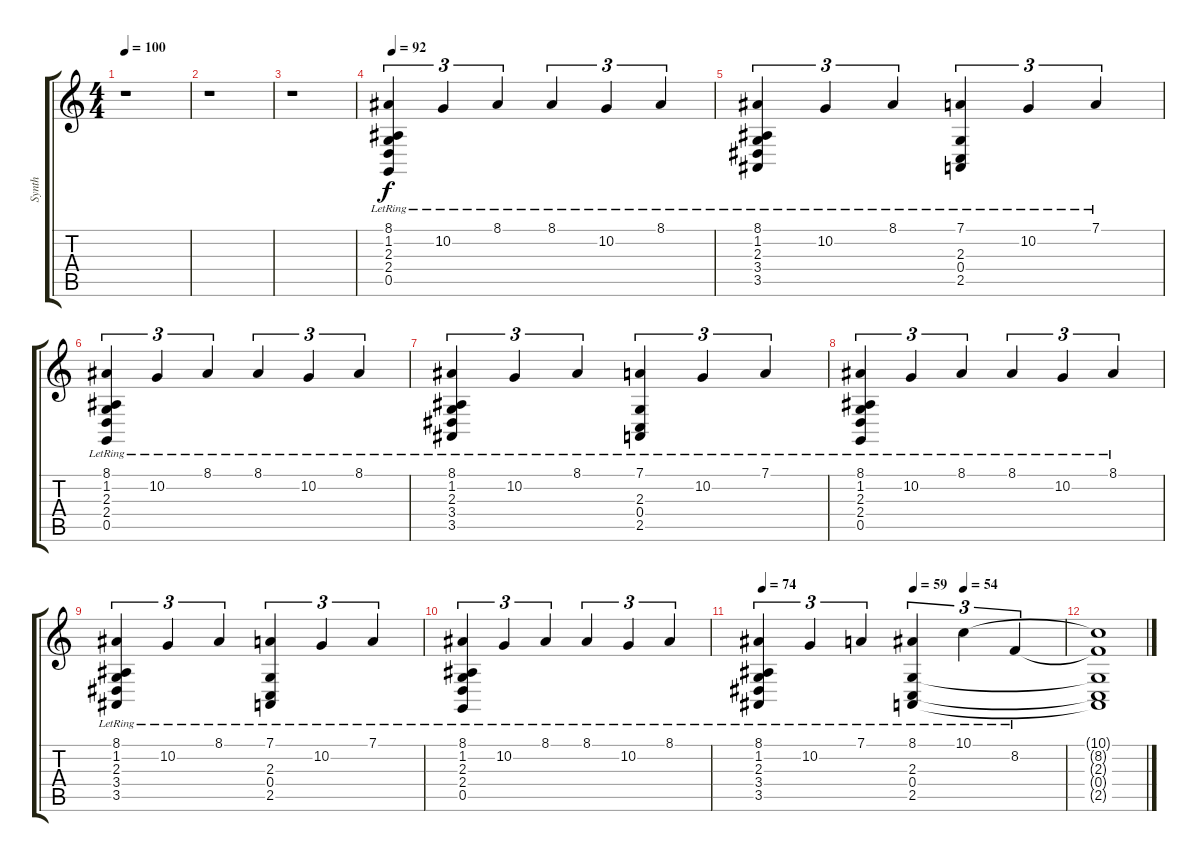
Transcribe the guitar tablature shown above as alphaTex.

\track ("Synth" "Synth") {instrument churchorgan}
\staff {score tabs}
\tuning (D4 A3 F3 C3 G2 D2) {hide}
\ts (4 4)
\tempo 100
\clef g2
\ks c
r.1{dy f} |
r.1 |
r.1 |
\tempo 92
(8.1{lr} 1.2{lr} 2.3{lr} 2.4{lr} 0.5{lr}).4{tu (3 2)} 10.2{lr}.4{tu (3 2)} 8.1{lr}.4{tu (3 2)} 8.1{lr}.4{tu (3 2)} 10.2{lr}.4{tu (3 2)} 8.1{lr}.4{tu (3 2)} |
(8.1{lr} 1.2 2.3{lr} 3.4{lr} 3.5{lr}).4{tu (3 2)} 10.2{lr}.4{tu (3 2)} 8.1{lr}.4{tu (3 2)} (7.1{lr} 2.3{lr} 0.4{lr} 2.5{lr}).4{tu (3 2)} 10.2{lr}.4{tu (3 2)} 7.1{lr}.4{tu (3 2)} |
(8.1 1.2{lr} 2.3{lr} 2.4{lr} 0.5{lr}).4{tu (3 2)} 10.2{lr}.4{tu (3 2)} 8.1{lr}.4{tu (3 2)} 8.1{lr}.4{tu (3 2)} 10.2{lr}.4{tu (3 2)} 8.1{lr}.4{tu (3 2)} |
(8.1{lr} 1.2{lr} 2.3{lr} 3.4{lr} 3.5{lr}).4{tu (3 2)} 10.2{lr}.4{tu (3 2)} 8.1{lr}.4{tu (3 2)} (7.1{lr} 2.3{lr} 0.4{lr} 2.5{lr}).4{tu (3 2)} 10.2{lr}.4{tu (3 2)} 7.1{lr}.4{tu (3 2)} |
(8.1 1.2{lr} 2.3{lr} 2.4{lr} 0.5{lr}).4{tu (3 2)} 10.2{lr}.4{tu (3 2)} 8.1{lr}.4{tu (3 2)} 8.1{lr}.4{tu (3 2)} 10.2{lr}.4{tu (3 2)} 8.1{lr}.4{tu (3 2)} |
(8.1{lr} 1.2{lr} 2.3{lr} 3.4{lr} 3.5{lr}).4{tu (3 2)} 10.2{lr}.4{tu (3 2)} 8.1{lr}.4{tu (3 2)} (7.1{lr} 2.3{lr} 0.4{lr} 2.5{lr}).4{tu (3 2)} 10.2{lr}.4{tu (3 2)} 7.1{lr}.4{tu (3 2)} |
(8.1 1.2{lr} 2.3{lr} 2.4{lr} 0.5{lr}).4{tu (3 2)} 10.2{lr}.4{tu (3 2)} 8.1{lr}.4{tu (3 2)} 8.1{lr}.4{tu (3 2)} 10.2{lr}.4{tu (3 2)} 8.1{lr}.4{tu (3 2)} |
\tempo 74
\tempo (59 0.5)
\tempo (54 0.6666666666666666)
(8.1{lr} 1.2{lr} 2.3{lr} 3.4{lr} 3.5{lr}).4{tu (3 2)} 10.2{lr}.4{tu (3 2)} 7.1{lr}.4{tu (3 2)} (8.1{lr} 2.3{lr} 0.4{lr} 2.5{lr}).4{tu (3 2)} 10.1{lr}.4{tu (3 2)} 8.2{lr}.4{tu (3 2)} |
(10.1{t} 8.2{t} 2.3{t} 0.4{t} 2.5{t}).1
